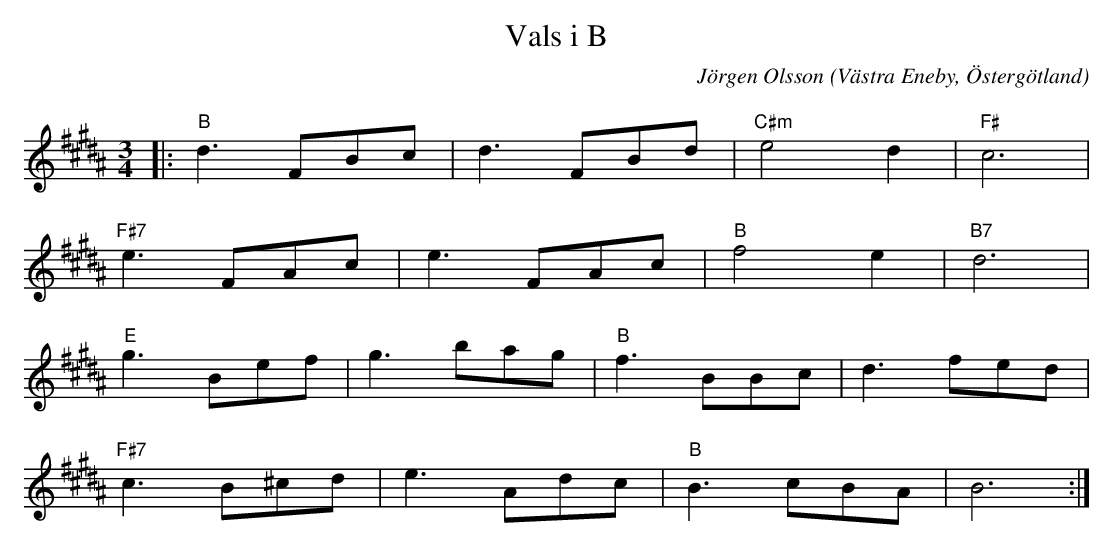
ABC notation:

X:1
T:Vals i B
C:Jörgen Olsson
O:Västra Eneby, Östergötland
Q:160
M:3/4
L:1/8
K:B
|:"B" d3 FBc|d3 FBd|"C#m" e4d2|"F#" c6 |
"F#7" e3 FAc|e3 FAc |"B" f4e2|"B7"d6 |
"E" g3 Bef|g3 bag |"B" f3 BBc|d3 fed |
"F#7" c3 B^cd|e3 Adc |"B" B3 cBA| B6 :|]
